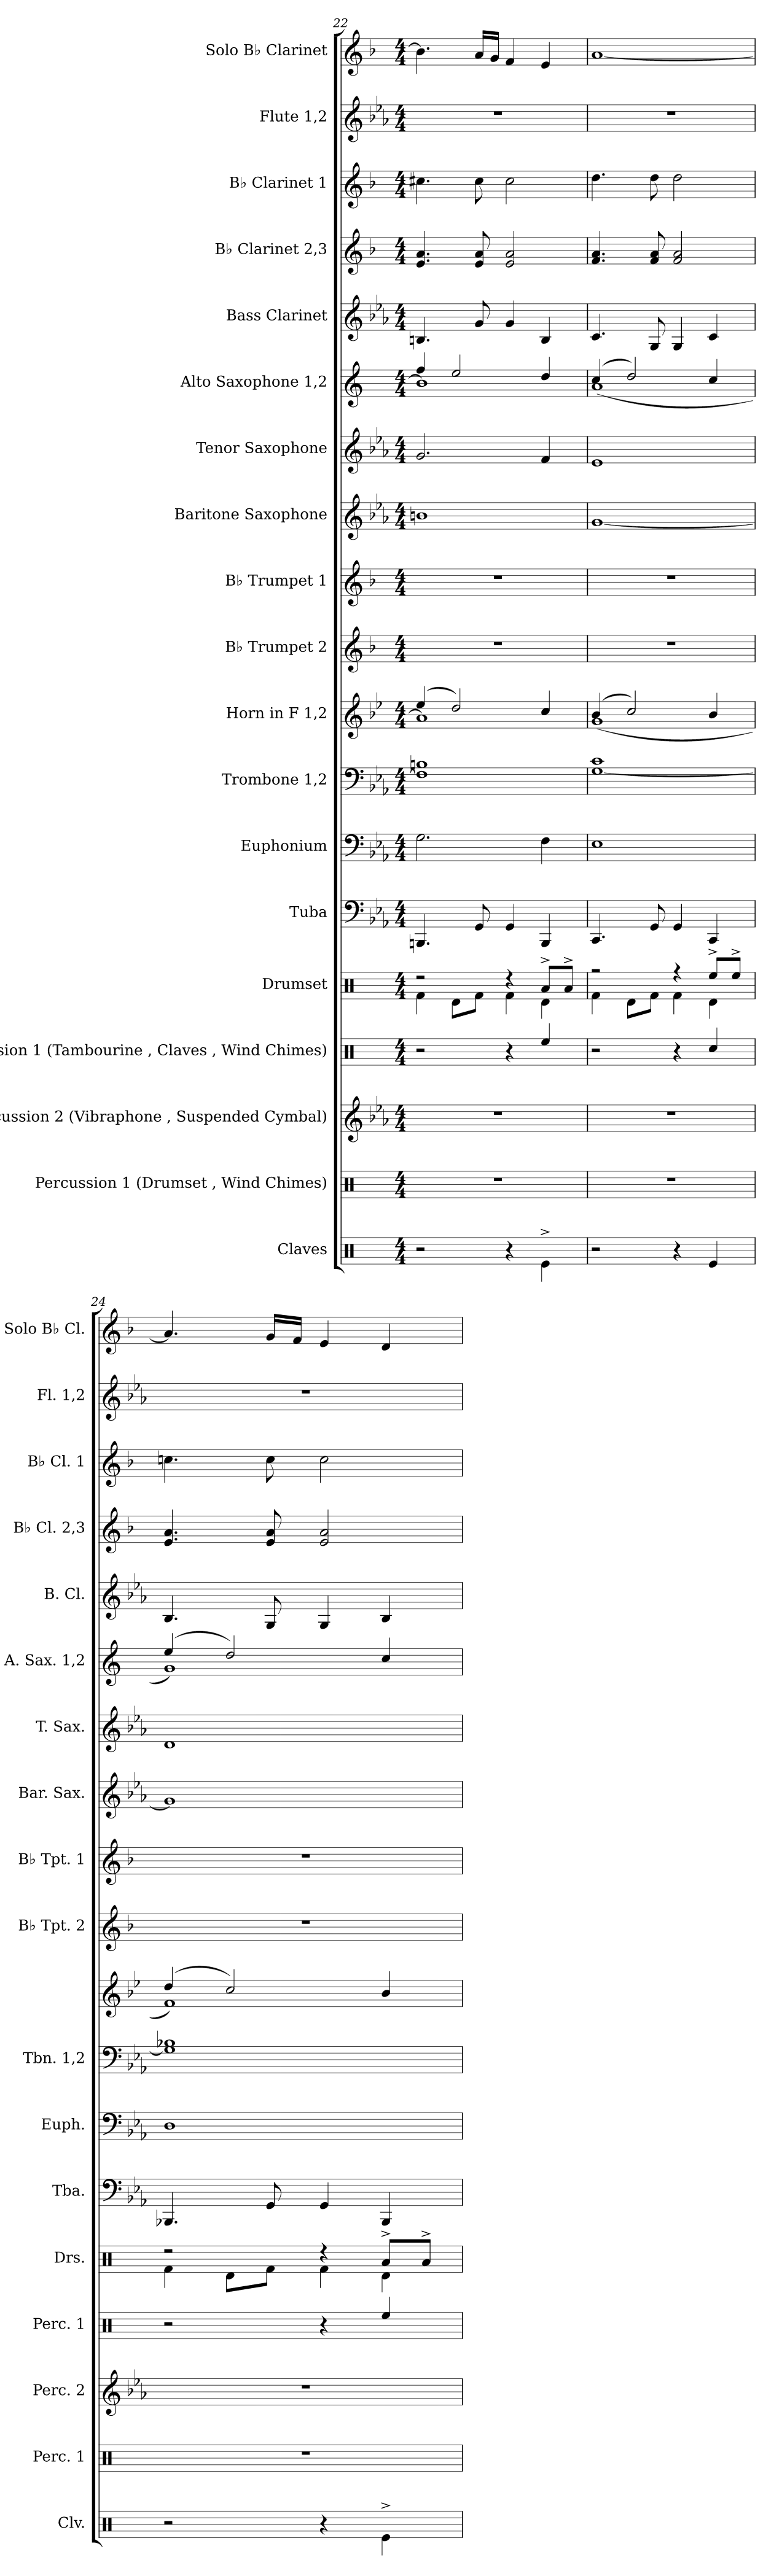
**kern	**kern	**kern	**kern	**kern	**kern	**kern	**kern	**kern	**kern	**kern	**kern	**kern	**kern	**kern	**kern	**kern	**kern	**kern
*part19	*part18	*part17	*part16	*part15	*part14	*part13	*part12	*part11	*part10	*part9	*part8	*part7	*part6	*part5	*part4	*part3	*part2	*part1
*staff19	*staff18	*staff17	*staff16	*staff15	*staff14	*staff13	*staff12	*staff11	*staff10	*staff9	*staff8	*staff7	*staff6	*staff5	*staff4	*staff3	*staff2	*staff1
*I"Claves	*I"Percussion 1 (Drumset , Wind Chimes)	*I"Percussion 2 (Vibraphone , Suspended Cymbal)	*I"Percussion 1 (Tambourine , Claves , Wind Chimes)	*I"Drumset	*I"Tuba	*I"Euphonium	*I"Trombone 1,2	*I"Horn in F 1,2	*I"B♭ Trumpet 2	*I"B♭ Trumpet 1	*I"Baritone Saxophone	*I"Tenor Saxophone	*I"Alto Saxophone 1,2	*I"Bass Clarinet	*I"B♭ Clarinet 2,3	*I"B♭ Clarinet 1	*I"Flute 1,2	*I"Solo B♭ Clarinet
*I'Clv.	*I'Perc. 1	*I'Perc. 2	*I'Perc. 1	*I'Drs.	*I'Tba.	*I'Euph.	*I'Tbn. 1,2	*	*I'B♭ Tpt. 2	*I'B♭ Tpt. 1	*I'Bar. Sax.	*I'T. Sax.	*I'A. Sax. 1,2	*I'B. Cl.	*I'B♭ Cl. 2,3	*I'B♭ Cl. 1	*I'Fl. 1,2	*I'Solo B♭ Cl.
*clefX	*clefX	*clefG2	*clefX	*clefX	*clefF4	*clefF4	*clefF4	*clefG2	*clefG2	*clefG2	*clefG2	*clefG2	*clefG2	*clefG2	*clefG2	*clefG2	*clefG2	*clefG2
*	*	*	*	*	*	*	*	*ITrd4c7	*ITrd1c2	*ITrd1c2	*ITrd12c21	*ITrd8c14	*ITrd5c9	*ITrd8c14	*ITrd1c2	*ITrd1c2	*	*ITrd1c2
*k[]	*k[]	*k[b-e-a-]	*k[]	*k[]	*k[b-e-a-]	*k[b-e-a-]	*k[b-e-a-]	*k[b-e-a-]	*k[b-e-a-]	*k[b-e-a-]	*k[b-e-a-]	*k[b-e-a-]	*k[b-e-a-]	*k[b-e-a-]	*k[b-e-a-]	*k[b-e-a-]	*k[b-e-a-]	*k[b-e-a-]
*M4/4	*M4/4	*M4/4	*M4/4	*M4/4	*M4/4	*M4/4	*M4/4	*M4/4	*M4/4	*M4/4	*M4/4	*M4/4	*M4/4	*M4/4	*M4/4	*M4/4	*M4/4	*M4/4
=22	=22	=22	=22	=22	=22	=22	=22	=22	=22	=22	=22	=22	=22	=22	=22	=22	=22	=22
*	*	*	*	*^	*	*	*	*^	*	*	*	*	*^	*	*	*	*	*
2r	1r	1r	2r	2r	4Rf\	4.BBBn/	2.G\	1F] 1Bn	(4a-/	1d]	1r	1r	1Bn	2.G/	4a-/	1d]	4.BBn/	4.d/ 4.g/	4.bn\	1r	4.a-\]
.	.	.	.	.	8Rd\L	.	.	.	2g/)	.	.	.	.	.	2g/	.	.	.	.	.	.
.	.	.	.	.	8Rf\J	8GG/	.	.	.	.	.	.	.	.	.	.	8G/	8d/ 8g/	8b\	.	16g/LL
.	.	.	.	.	.	.	.	.	.	.	.	.	.	.	.	.	.	.	.	.	16f/JJ
4r	.	.	4r	4r	4Rf\	4GG/	.	.	.	.	.	.	.	.	.	.	4G/	2d/ 2g/	2b\	.	4e-/
4Re^\	.	.	4Ree/	8Ra^/L	4Rd\	4BBB/	4F\	.	4f/	.	.	.	.	4F/	4f/	.	4BB/	.	.	.	4d/
.	.	.	.	8Ra^/J	.	.	.	.	.	.	.	.	.	.	.	.	.	.	.	.	.
!!LO:PB:g=z
=23	=23	=23	=23	=23	=23	=23	=23	=23	=23	=23	=23	=23	=23	=23	=23	=23	=23	=23	=23	=23	=23
2r	1r	1r	2r	2r	4Rf\	4.CC/	1E-	[1G 1c	(4e-/	(1c	1r	1r	[1G	1E-	(4e-/	(1c	4.C/	4.e-/ 4.g/	4.cc\	1r	[1g
.	.	.	.	.	8Rd\L	.	.	.	2f/)	.	.	.	.	.	2f/)	.	.	.	.	.	.
.	.	.	.	.	8Rf\J	8GG/	.	.	.	.	.	.	.	.	.	.	8GG/	8e-/ 8g/	8cc\	.	.
4r	.	.	4r	4r	4Rf\	4GG/	.	.	.	.	.	.	.	.	.	.	4GG/	2e-/ 2g/	2cc\	.	.
4Re/	.	.	4Rcc/	8Ree^/L	4Rd\	4CC/	.	.	4e-/	.	.	.	.	.	4e-/	.	4C/	.	.	.	.
.	.	.	.	8Ree^/J	.	.	.	.	.	.	.	.	.	.	.	.	.	.	.	.	.
=24	=24	=24	=24	=24	=24	=24	=24	=24	=24	=24	=24	=24	=24	=24	=24	=24	=24	=24	=24	=24	=24
2r	1r	1r	2r	2r	4Rf\	4.BBB-X/	1D	1G] 1B-X	(4g/	1B-)	1r	1r	1G]	1D	(4g/	1B-)	4.BB-/	4.d/ 4.g/	4.b-X\	1r	4.g/]
.	.	.	.	.	8Rd\L	.	.	.	2f/)	.	.	.	.	.	2f/)	.	.	.	.	.	.
.	.	.	.	.	8Rf\J	8GG/	.	.	.	.	.	.	.	.	.	.	8GG/	8d/ 8g/	8b-\	.	16f/LL
.	.	.	.	.	.	.	.	.	.	.	.	.	.	.	.	.	.	.	.	.	16e-/JJ
4r	.	.	4r	4r	4Rf\	4GG/	.	.	.	.	.	.	.	.	.	.	4GG/	2d/ 2g/	2b-\	.	4d/
4Re^\	.	.	4Ree/	8Ra^/L	4Rd\	4BBB-/	.	.	4e-/	.	.	.	.	.	4e-/	.	4BB-/	.	.	.	4c/
.	.	.	.	8Ra^/J	.	.	.	.	.	.	.	.	.	.	.	.	.	.	.	.	.
*	*	*	*	*v	*v	*	*	*	*v	*v	*	*	*	*	*v	*v	*	*	*	*	*
=	=	=	=	=	=	=	=	=	=	=	=	=	=	=	=	=	=	=
*-	*-	*-	*-	*-	*-	*-	*-	*-	*-	*-	*-	*-	*-	*-	*-	*-	*-	*-
